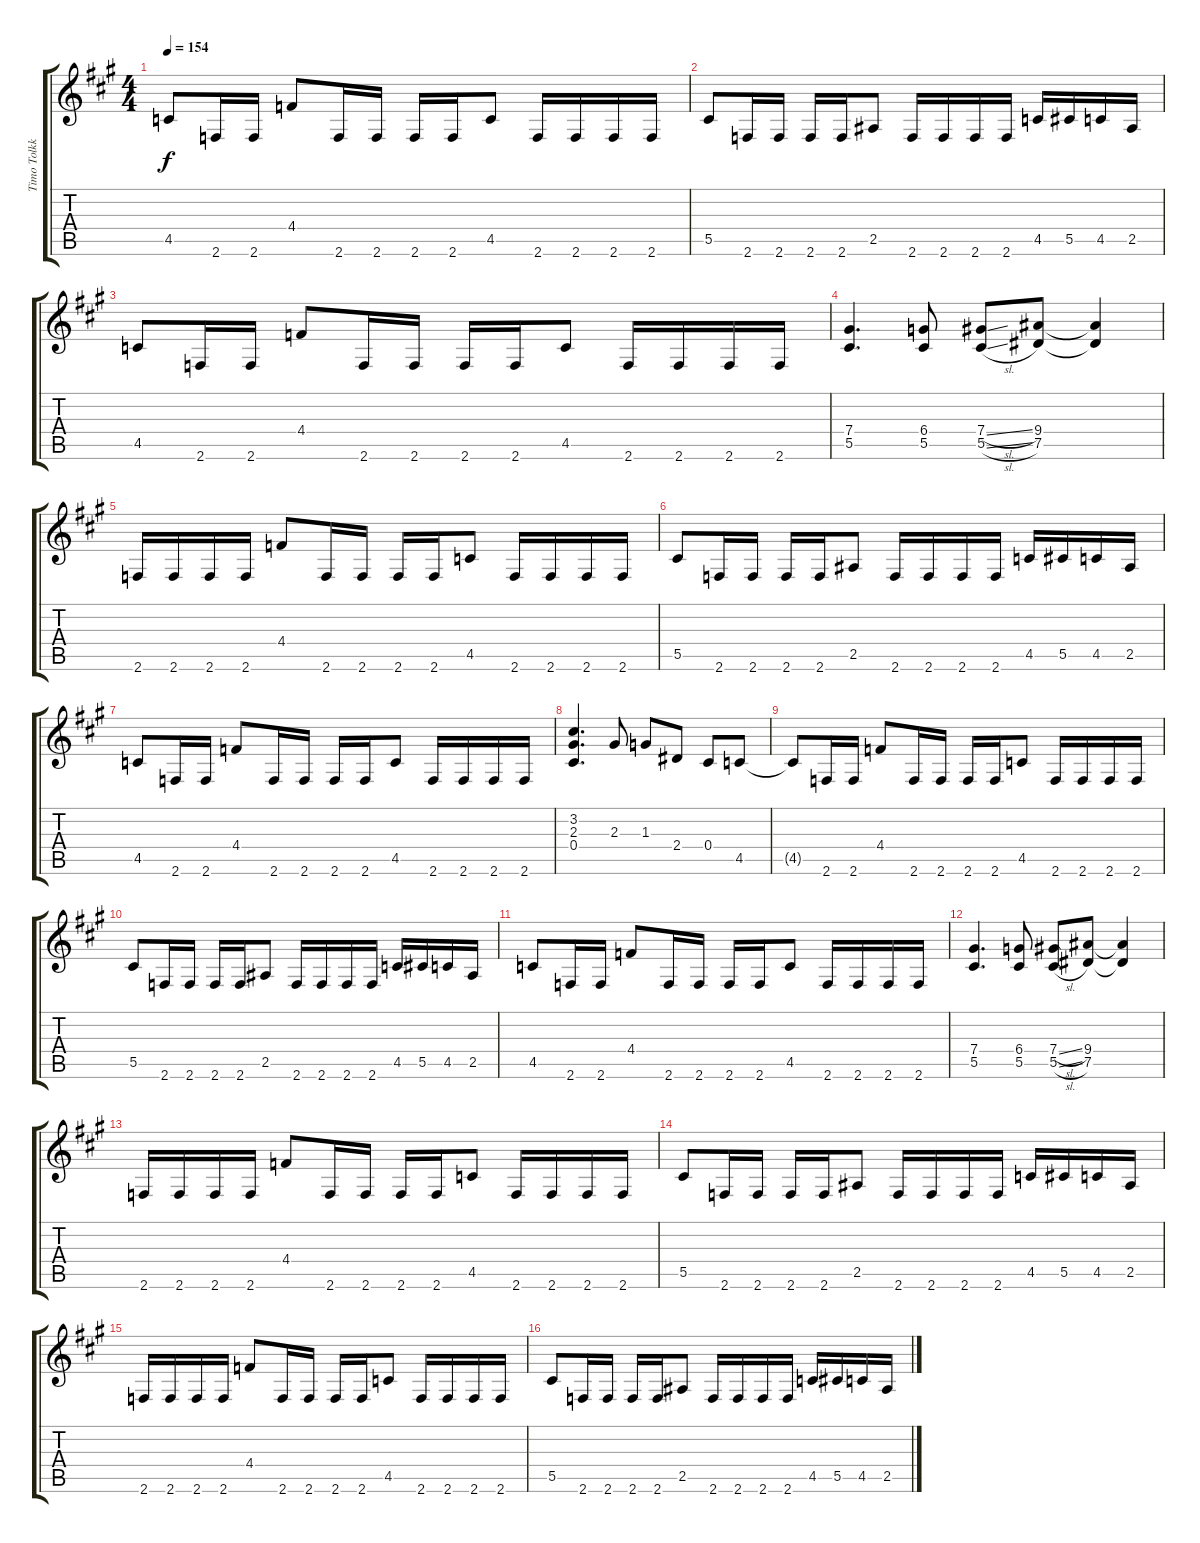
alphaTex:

\track ("Timo Tolkki II" "Timo Tolkk") {instrument distortionguitar}
\staff {score tabs}
\tuning (Eb4 Bb3 Gb3 Db3 Ab2 Eb2) {hide}
\ts (4 4)
\tempo 154
\clef g2
\ks a
4.5{t}.8{dy f} 2.6.16 2.6.16 4.4.8 2.6.16 2.6.16 2.6.16 2.6.16 4.5.8 2.6.16 2.6.16 2.6.16 2.6.16 |
5.5.8 2.6.16 2.6.16 2.6.16 2.6.16 2.5.8 2.6.16 2.6.16 2.6.16 2.6.16 4.5.16 5.5.16 4.5.16 2.5.16 |
4.5.8 2.6.16 2.6.16 4.4.8 2.6.16 2.6.16 2.6.16 2.6.16 4.5.8 2.6.16 2.6.16 2.6.16 2.6.16 |
(7.4 5.5).4{d} (6.4 5.5).8 (7.4{sl} 5.5{sl}).8 (9.4 7.5).8 (9.4{t} 7.5{t}).4 |
2.6.16 2.6.16 2.6.16 2.6.16 4.4.8 2.6.16 2.6.16 2.6.16 2.6.16 4.5.8 2.6.16 2.6.16 2.6.16 2.6.16 |
5.5.8 2.6.16 2.6.16 2.6.16 2.6.16 2.5.8 2.6.16 2.6.16 2.6.16 2.6.16 4.5.16 5.5.16 4.5.16 2.5.16 |
4.5.8 2.6.16 2.6.16 4.4.8 2.6.16 2.6.16 2.6.16 2.6.16 4.5.8 2.6.16 2.6.16 2.6.16 2.6.16 |
(3.2 2.3 0.4).4{d} 2.3.8 1.3.8 2.4.8 0.4.8 4.5.8 |
4.5{t}.8 2.6.16 2.6.16 4.4.8 2.6.16 2.6.16 2.6.16 2.6.16 4.5.8 2.6.16 2.6.16 2.6.16 2.6.16 |
5.5.8 2.6.16 2.6.16 2.6.16 2.6.16 2.5.8 2.6.16 2.6.16 2.6.16 2.6.16 4.5.16 5.5.16 4.5.16 2.5.16 |
4.5.8 2.6.16 2.6.16 4.4.8 2.6.16 2.6.16 2.6.16 2.6.16 4.5.8 2.6.16 2.6.16 2.6.16 2.6.16 |
(7.4 5.5).4{d} (6.4 5.5).8 (7.4{sl} 5.5{sl}).8 (9.4 7.5).8 (9.4{t} 7.5{t}).4 |
2.6.16 2.6.16 2.6.16 2.6.16 4.4.8 2.6.16 2.6.16 2.6.16 2.6.16 4.5.8 2.6.16 2.6.16 2.6.16 2.6.16 |
5.5.8 2.6.16 2.6.16 2.6.16 2.6.16 2.5.8 2.6.16 2.6.16 2.6.16 2.6.16 4.5.16 5.5.16 4.5.16 2.5.16 |
2.6.16 2.6.16 2.6.16 2.6.16 4.4.8 2.6.16 2.6.16 2.6.16 2.6.16 4.5.8 2.6.16 2.6.16 2.6.16 2.6.16 |
5.5.8 2.6.16 2.6.16 2.6.16 2.6.16 2.5.8 2.6.16 2.6.16 2.6.16 2.6.16 4.5.16 5.5.16 4.5.16 2.5.16
